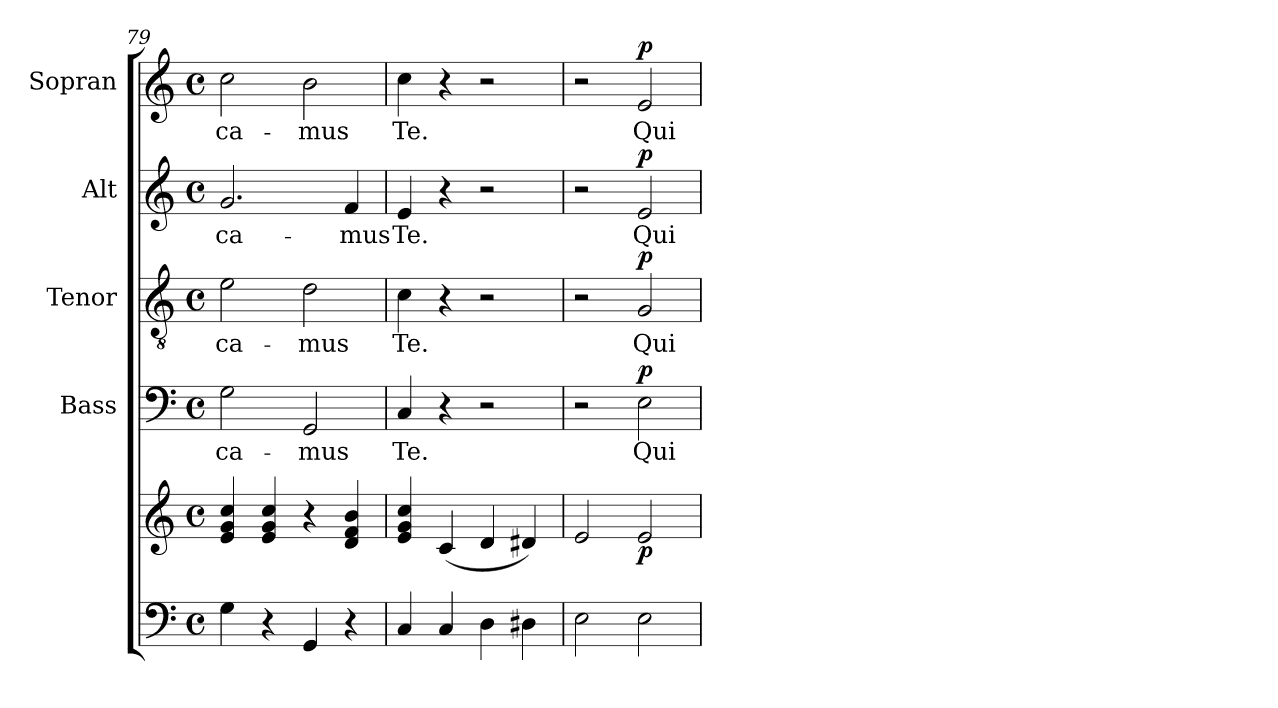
**kern	**kern	**dynam	**kern	**text	**dynam	**kern	**text	**dynam	**kern	**text	**dynam	**kern	**text	**dynam
*part5	*part5	*part5	*part4	*part4	*part4	*part3	*part3	*part3	*part2	*part2	*part2	*part1	*part1	*part1
*staff6	*staff5	*staff5/6	*staff4	*staff4	*staff4	*staff3	*staff3	*staff3	*staff2	*staff2	*staff2	*staff1	*staff1	*staff1
*	*	*	*I"Bass	*	*	*I"Tenor	*	*	*I"Alt	*	*	*I"Sopran	*	*
*	*	*	*I'B.	*	*	*I'T.	*	*	*I'A.	*	*	*I'S.	*	*
*clefF4	*clefG2	*	*clefF4	*	*	*clefGv2	*	*	*clefG2	*	*	*clefG2	*	*
*k[]	*k[]	*	*k[]	*	*	*k[]	*	*	*k[]	*	*	*k[]	*	*
*C:	*C:	*	*C:	*	*	*C:	*	*	*C:	*	*	*C:	*	*
*M4/4	*M4/4	*	*M4/4	*	*	*M4/4	*	*	*M4/4	*	*	*M4/4	*	*
*met(c)	*met(c)	*	*met(c)	*	*	*met(c)	*	*	*met(c)	*	*	*met(c)	*	*
=79	=79	=79	=79	=79	=79	=79	=79	=79	=79	=79	=79	=79	=79	=79
!	!	!	!	!LO:LY:b	!	!	!LO:LY:b	!	!	!LO:LY:b	!	!	!LO:LY:b	!
4G\	4e/ 4g/ 4cc/	.	2G\	-ca-	.	2e\	-ca-	.	2.g/	-ca-	.	2cc\	-ca-	.
4r	4e/ 4g/ 4cc/	.	.	.	.	.	.	.	.	.	.	.	.	.
!	!	!	!	!LO:LY:b	!	!	!LO:LY:b	!	!	!	!	!	!LO:LY:b	!
4GG/	4r	.	2GG/	-mus	.	2d\	-mus	.	.	.	.	2b\	-mus	.
!	!	!	!	!	!	!	!	!	!	!LO:LY:b	!	!	!	!
4r	4d/ 4f/ 4b/	.	.	.	.	.	.	.	4f/	-mus	.	.	.	.
=80	=80	=80	=80	=80	=80	=80	=80	=80	=80	=80	=80	=80	=80	=80
!	!	!	!	!LO:LY:b	!	!	!LO:LY:b	!	!	!LO:LY:b	!	!	!LO:LY:b	!
4C/	4e/ 4g/ 4cc/	.	4C/	Te.	.	4c\	Te.	.	4e/	Te.	.	4cc\	Te.	.
4C/	(<4c/	.	4r	.	.	4r	.	.	4r	.	.	4r	.	.
4D\	4d/	.	2r	.	.	2r	.	.	2r	.	.	2r	.	.
4D#X\	4d#X/)	.	.	.	.	.	.	.	.	.	.	.	.	.
=81	=81	=81	=81	=81	=81	=81	=81	=81	=81	=81	=81	=81	=81	=81
2E\	2e/	.	2r	.	.	2r	.	.	2r	.	.	2r	.	.
!	!	!LO:DY:b	!	!LO:LY:b	!LO:DY:a	!	!LO:LY:b	!LO:DY:a	!	!LO:LY:b	!LO:DY:a	!	!LO:LY:b	!LO:DY:a
2E\	2e/	p	2E\	Qui	p	2G/	Qui	p	2e/	Qui	p	2e/	Qui	p
=	=	=	=	=	=	=	=	=	=	=	=	=	=	=
*-	*-	*-	*-	*-	*-	*-	*-	*-	*-	*-	*-	*-	*-	*-
